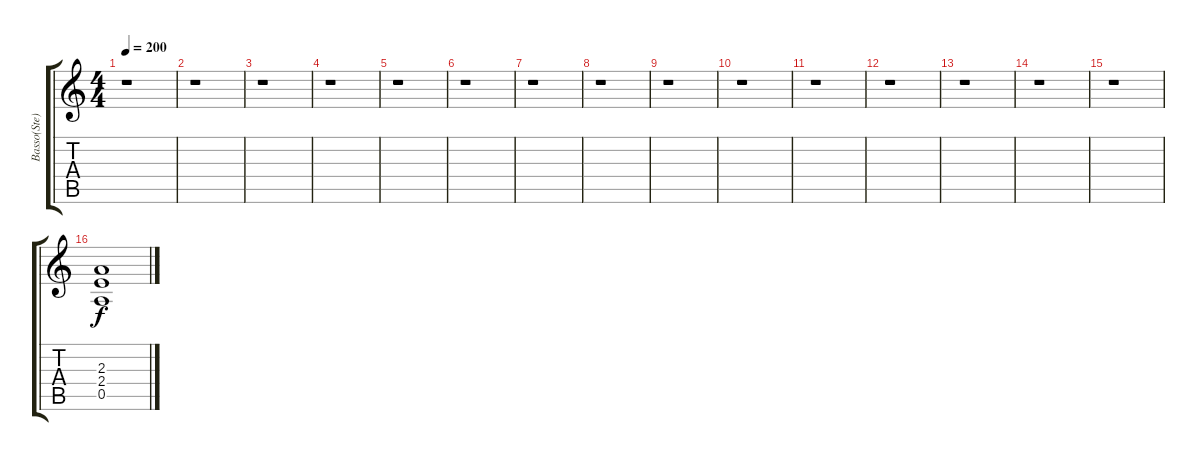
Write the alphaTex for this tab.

\track ("Basso(Ste)" "Basso(Ste)") {instrument electricbasspick}
\staff {score tabs}
\tuning (E4 B3 G3 D3 A2 E2) {hide}
\ts (4 4)
\tempo 200
\clef g2
\ks c
r.1{dy f} |
r.1 |
r.1 |
r.1 |
r.1 |
r.1 |
r.1 |
r.1 |
r.1 |
r.1 |
r.1 |
r.1 |
r.1 |
r.1 |
r.1 |
(2.3 2.4 0.5).1
